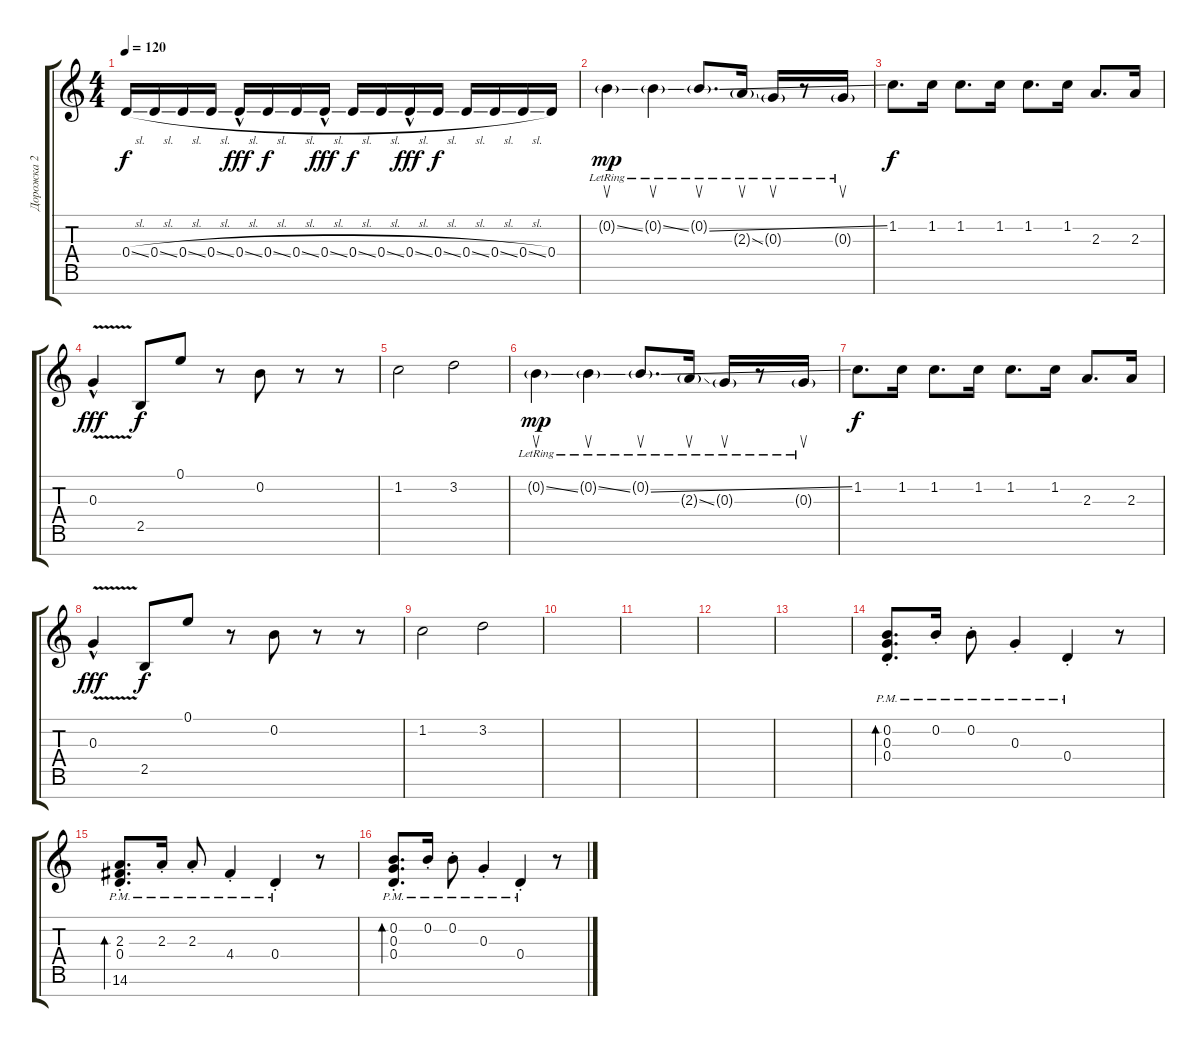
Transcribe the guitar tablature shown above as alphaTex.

\track ("Дорожка 2" "Дорожка 2") {instrument electricguitarclean}
\staff {score tabs}
\tuning (E4 B3 G3 D3 A2 E2 B1) {hide}
\ts (4 4)
\tempo 120
\clef g2
\ks c
0.4{sl}.16{dy f} 0.4{sl}.16 0.4{sl}.16 0.4{sl}.16 0.4{sl hac}.16{dy fff} 0.4{sl}.16{dy f} 0.4{sl}.16 0.4{sl hac}.16{dy fff} 0.4{sl}.16{dy f} 0.4{sl}.16 0.4{sl hac}.16{dy fff} 0.4{sl}.16{dy f} 0.4{sl}.16 0.4{sl}.16 0.4{sl}.16 0.4.16 |
0.2{ss g lr}.4{su dy mp} 0.2{ss g lr}.4{su} 0.2{ss g lr}.8{d su} 2.3{ss g lr}.16{su} 0.3{g lr}.16{su} r.8 0.3{g lr}.16{su} |
1.2.8{d dy f} 1.2.16 1.2.8{d} 1.2.16 1.2.8{d} 1.2.16 2.3.8{d} 2.3.16 |
0.3{v hac}.4{dy fff} 2.5.8{dy f} 0.1.8 r.8 0.2.8 r.8 r.8 |
1.2.2 3.2.2 |
0.2{ss g lr}.4{su dy mp} 0.2{ss g lr}.4{su} 0.2{ss g lr}.8{d su} 2.3{ss g lr}.16{su} 0.3{g lr}.16{su} r.8 0.3{g lr}.16{su} |
1.2.8{d dy f} 1.2.16 1.2.8{d} 1.2.16 1.2.8{d} 1.2.16 2.3.8{d} 2.3.16 |
0.3{v hac}.4{dy fff} 2.5.8{dy f} 0.1.8 r.8 0.2.8 r.8 r.8 |
1.2.2 3.2.2 |
|
|
|
|
(0.2{pm st} 0.3{pm st} 0.4{pm st}).8{d bd 480} 0.2{pm st}.16 0.2{pm st}.8 0.3{pm st}.4 0.4{pm st}.4 r.8 |
(2.3{pm st} 0.4{pm st} 14.6{pm st}).8{d bd 480} 2.3{pm st}.16 2.3{pm st}.8 4.4{pm st}.4 0.4{pm st}.4 r.8 |
(0.2{pm st} 0.3{pm st} 0.4{pm st}).8{d bd 480} 0.2{pm st}.16 0.2{pm st}.8 0.3{pm st}.4 0.4{pm st}.4 r.8
